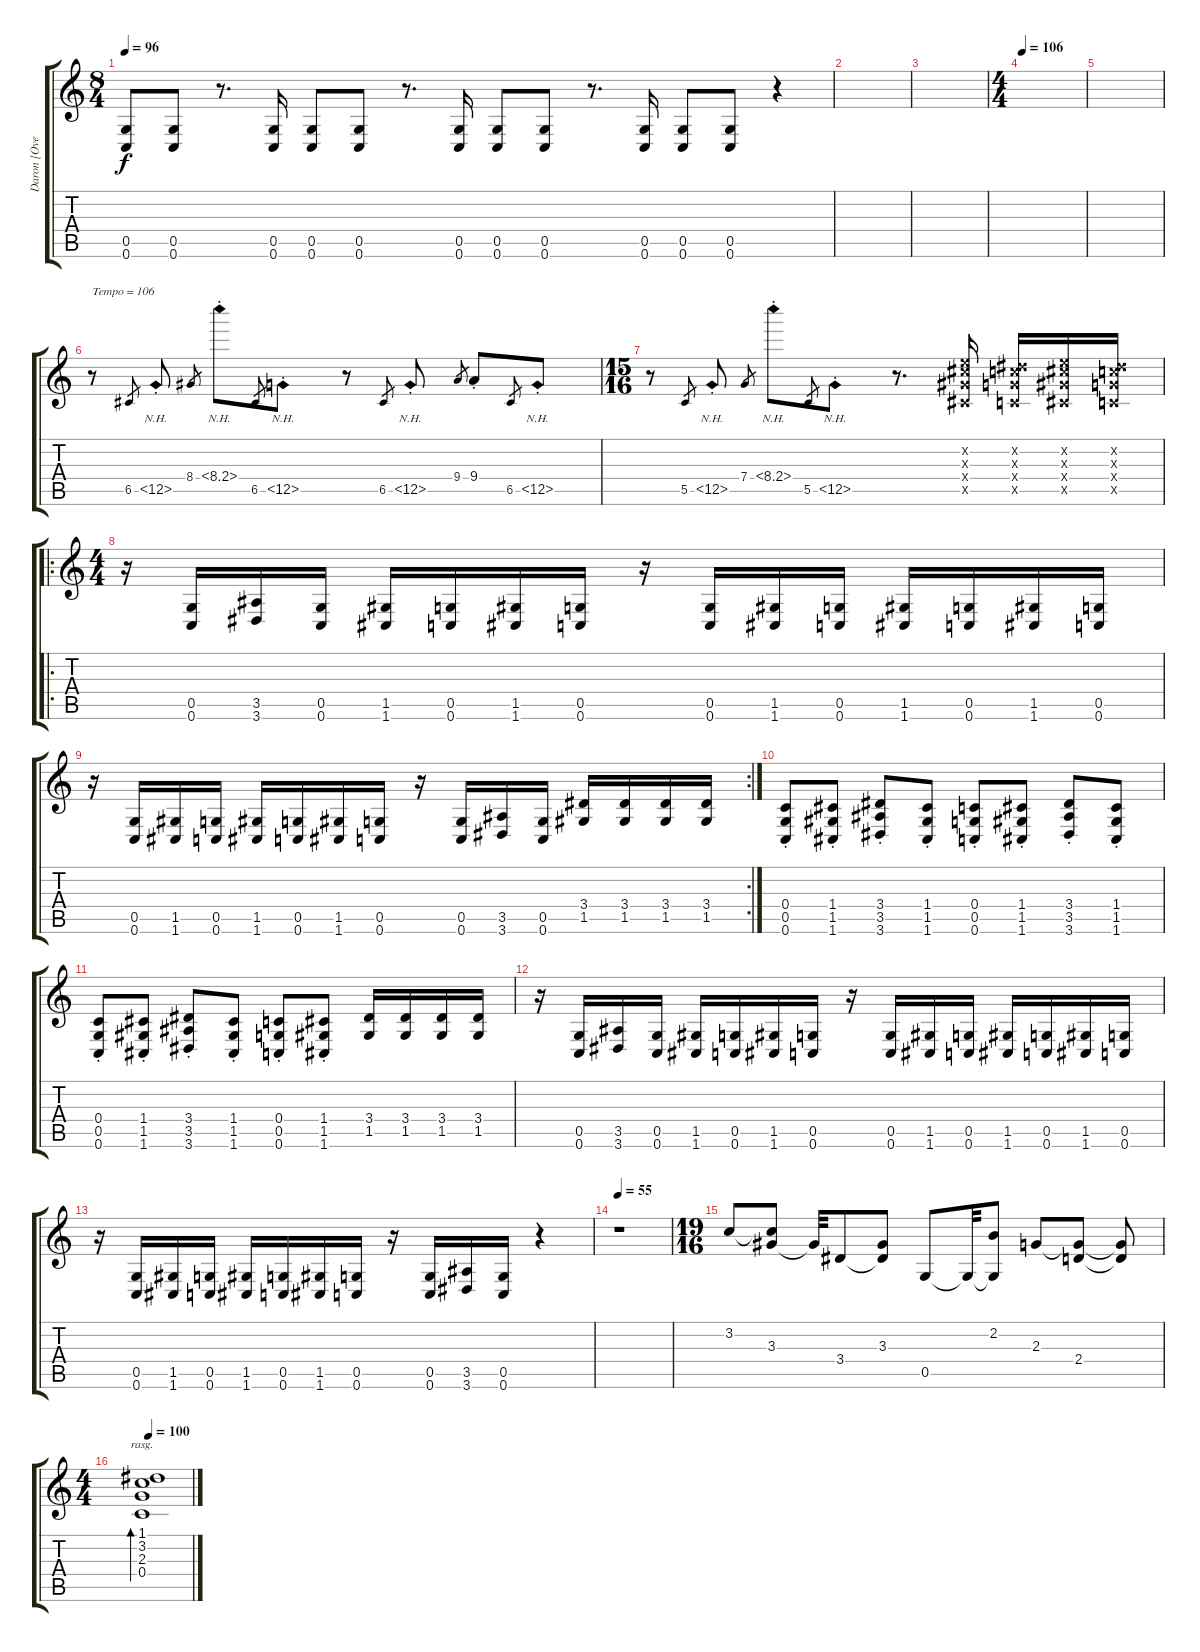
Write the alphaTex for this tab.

\track ("Daron [Overdub]" "Daron [Ove") {instrument overdrivenguitar}
\staff {score tabs}
\tuning (D4 A3 F3 C3 G2 C2) {hide}
\ts (8 4)
\tempo 96
\clef g2
\ks c
(0.5 0.6).8{dy f} (0.5 0.6).8 r.8{d} (0.5 0.6).16 (0.5 0.6).8 (0.5 0.6).8 r.8{d} (0.5 0.6).16 (0.5 0.6).8 (0.5 0.6).8 r.8{d} (0.5 0.6).16 (0.5 0.6).8 (0.5 0.6).8 r.4 |
|
|
\ts (4 4)
\tempo 106
|
|
r.8{txt "Tempo = 106" balance 0} 6.5.8{gr} 6.5{nh st}.8{volume 10 instrument guitarfretnoise} 8.4.8{gr} 8.4{nh st}.8 6.5.8{gr} 6.5{nh st}.8 r.8 6.5.8{gr} 6.5{nh st}.8 9.4.8{gr} 9.4{st}.8 6.5.8{gr} 6.5{nh st}.8 |
\ts (15 16)
r.8 5.5.8{gr} 6.5{nh st}.8 7.4.8{gr} 8.4{nh st}.8 5.5.8{gr} 6.5{nh st}.8 r.8{d} (7.2{x} 8.3{x} 8.4{x} 6.5{x}).16{balance 6} (6.2{x} 7.3{x} 7.4{x} 5.5{x}).16 (7.2{x} 8.3{x} 8.4{x} 6.5{x}).16 (6.2{x} 7.3{x} 7.4{x} 5.5{x}).16 |
\ro
\ts (4 4)
r.16{volume 14 balance 8 instrument overdrivenguitar} (0.5 0.6).16 (3.5 3.6).16 (0.5 0.6).16 (1.5 1.6).16 (0.5 0.6).16 (1.5 1.6).16 (0.5 0.6).16 r.16 (0.5 0.6).16 (1.5 1.6).16 (0.5 0.6).16 (1.5 1.6).16 (0.5 0.6).16 (1.5 1.6).16 (0.5 0.6).16 |
\rc 2
r.16 (0.5 0.6).16 (1.5 1.6).16 (0.5 0.6).16 (1.5 1.6).16 (0.5 0.6).16 (1.5 1.6).16 (0.5 0.6).16 r.16 (0.5 0.6).16 (3.5 3.6).16 (0.5 0.6).16 (3.4 1.5).16 (3.4 1.5).16 (3.4 1.5).16 (3.4 1.5).16 |
(0.4{st} 0.5{st} 0.6{st}).8{balance 12} (1.4{st} 1.5{st} 1.6{st}).8 (3.4{st} 3.5{st} 3.6{st}).8 (1.4{st} 1.5{st} 1.6{st}).8 (0.4{st} 0.5{st} 0.6{st}).8 (1.4{st} 1.5{st} 1.6{st}).8 (3.4{st} 3.5{st} 3.6{st}).8 (1.4{st} 1.5{st} 1.6{st}).8 |
(0.4{st} 0.5{st} 0.6{st}).8 (1.4{st} 1.5{st} 1.6{st}).8 (3.4{st} 3.5{st} 3.6{st}).8 (1.4{st} 1.5{st} 1.6{st}).8 (0.4{st} 0.5{st} 0.6{st}).8 (1.4{st} 1.5{st} 1.6{st}).8 (3.4 1.5).16 (3.4 1.5).16 (3.4 1.5).16 (3.4 1.5).16 |
r.16 (0.5 0.6).16 (3.5 3.6).16 (0.5 0.6).16 (1.5 1.6).16 (0.5 0.6).16 (1.5 1.6).16 (0.5 0.6).16 r.16 (0.5 0.6).16 (1.5 1.6).16 (0.5 0.6).16 (1.5 1.6).16 (0.5 0.6).16 (1.5 1.6).16 (0.5 0.6).16 |
r.16 (0.5 0.6).16 (1.5 1.6).16 (0.5 0.6).16 (1.5 1.6).16 (0.5 0.6).16 (1.5 1.6).16 (0.5 0.6).16 r.16 (0.5 0.6).16 (3.5 3.6).16 (0.5 0.6).16 r.4 |
\tempo 55
r.1 |
\ts (19 16)
3.2.8 (3.2{t} 3.3).8 3.3{t}.32 3.4.8 (3.3 3.4{t}).8 0.5.8 0.5{t}.32 (2.2 0.5{t}).8 2.3.8 (2.3{t} 2.4).8 (2.3{t} 2.4{t}).8 |
\ts (4 4)
\tempo 100
(1.1 3.2 2.3 0.4).1{bd 480 rasg ii volume 10}
